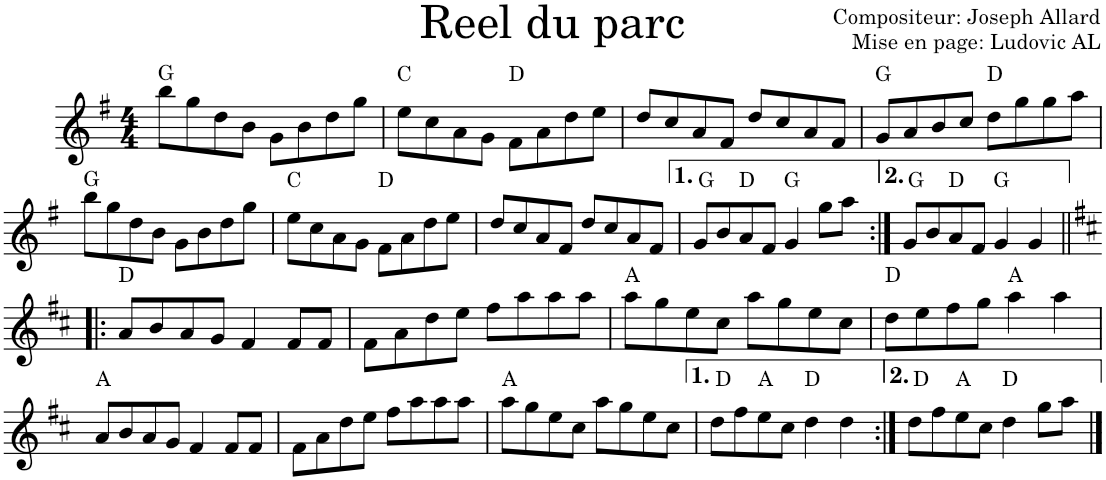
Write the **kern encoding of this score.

**kern	**harte
*part1	*part1
*staff1	*
*I"Violon	*
*I'Vln.	*
*clefG2	*
*k[f#]	*
*M4/4	*
=1	=1
8bb\L	G:maj
8gg\	.
8dd\	.
8b\J	.
8g\L	.
8b\	.
8dd\	.
8gg\J	.
=2	=2
8ee\L	C:maj
8cc\	.
8a\	.
8g\J	.
8f#\L	D:maj
8a\	.
8dd\	.
8ee\J	.
=3	=3
8dd/L	.
8cc/	.
8a/	.
8f#/J	.
8dd/L	.
8cc/	.
8a/	.
8f#/J	.
=4	=4
8g/L	G:maj
8a/	.
8b/	.
8cc/J	.
8dd\L	D:maj
8gg\	.
8gg\	.
8aa\J	.
!!LO:LB:g=z
=5	=5
8bb\L	G:maj
8gg\	.
8dd\	.
8b\J	.
8g\L	.
8b\	.
8dd\	.
8gg\J	.
=6	=6
8ee\L	C:maj
8cc\	.
8a\	.
8g\J	.
8f#\L	D:maj
8a\	.
8dd\	.
8ee\J	.
=7	=7
8dd/L	.
8cc/	.
8a/	.
8f#/J	.
8dd/L	.
8cc/	.
8a/	.
8f#/J	.
=8	=8
8g/L	G:maj
8b/	.
8a/	D:maj
8f#/J	.
4g/	G:maj
8gg\L	.
8aa\J	.
=9:|!	=9:|!
8g/L	G:maj
8b/	.
8a/	D:maj
8f#/J	.
4g/	G:maj
4g/	.
!!LO:LB:g=z
=10!|:	=10!|:
*k[f#c#]	*
8a/L	D:maj
8b/	.
8a/	.
8g/J	.
4f#/	.
8f#/L	.
8f#/J	.
=11	=11
8f#\L	.
8a\	.
8dd\	.
8ee\J	.
8ff#\L	.
8aa\	.
8aa\	.
8aa\J	.
=12	=12
8aa\L	A:maj
8gg\	.
8ee\	.
8cc#\J	.
8aa\L	.
8gg\	.
8ee\	.
8cc#\J	.
=13	=13
8dd\L	D:maj
8ee\	.
8ff#\	.
8gg\J	.
4aa\	A:maj
4aa\	.
!!LO:LB:g=z
=14	=14
8a/L	A:maj
8b/	.
8a/	.
8g/J	.
4f#/	.
8f#/L	.
8f#/J	.
=15	=15
8f#\L	.
8a\	.
8dd\	.
8ee\J	.
8ff#\L	.
8aa\	.
8aa\	.
8aa\J	.
=16	=16
8aa\L	A:maj
8gg\	.
8ee\	.
8cc#\J	.
8aa\L	.
8gg\	.
8ee\	.
8cc#\J	.
=17	=17
8dd\L	D:maj
8ff#\	.
8ee\	A:maj
8cc#\J	.
4dd\	D:maj
4dd\	.
=18:|!	=18:|!
8dd\L	D:maj
8ff#\	.
8ee\	A:maj
8cc#\J	.
4dd\	D:maj
8gg\L	.
8aa\J	.
==	==
*-	*-
